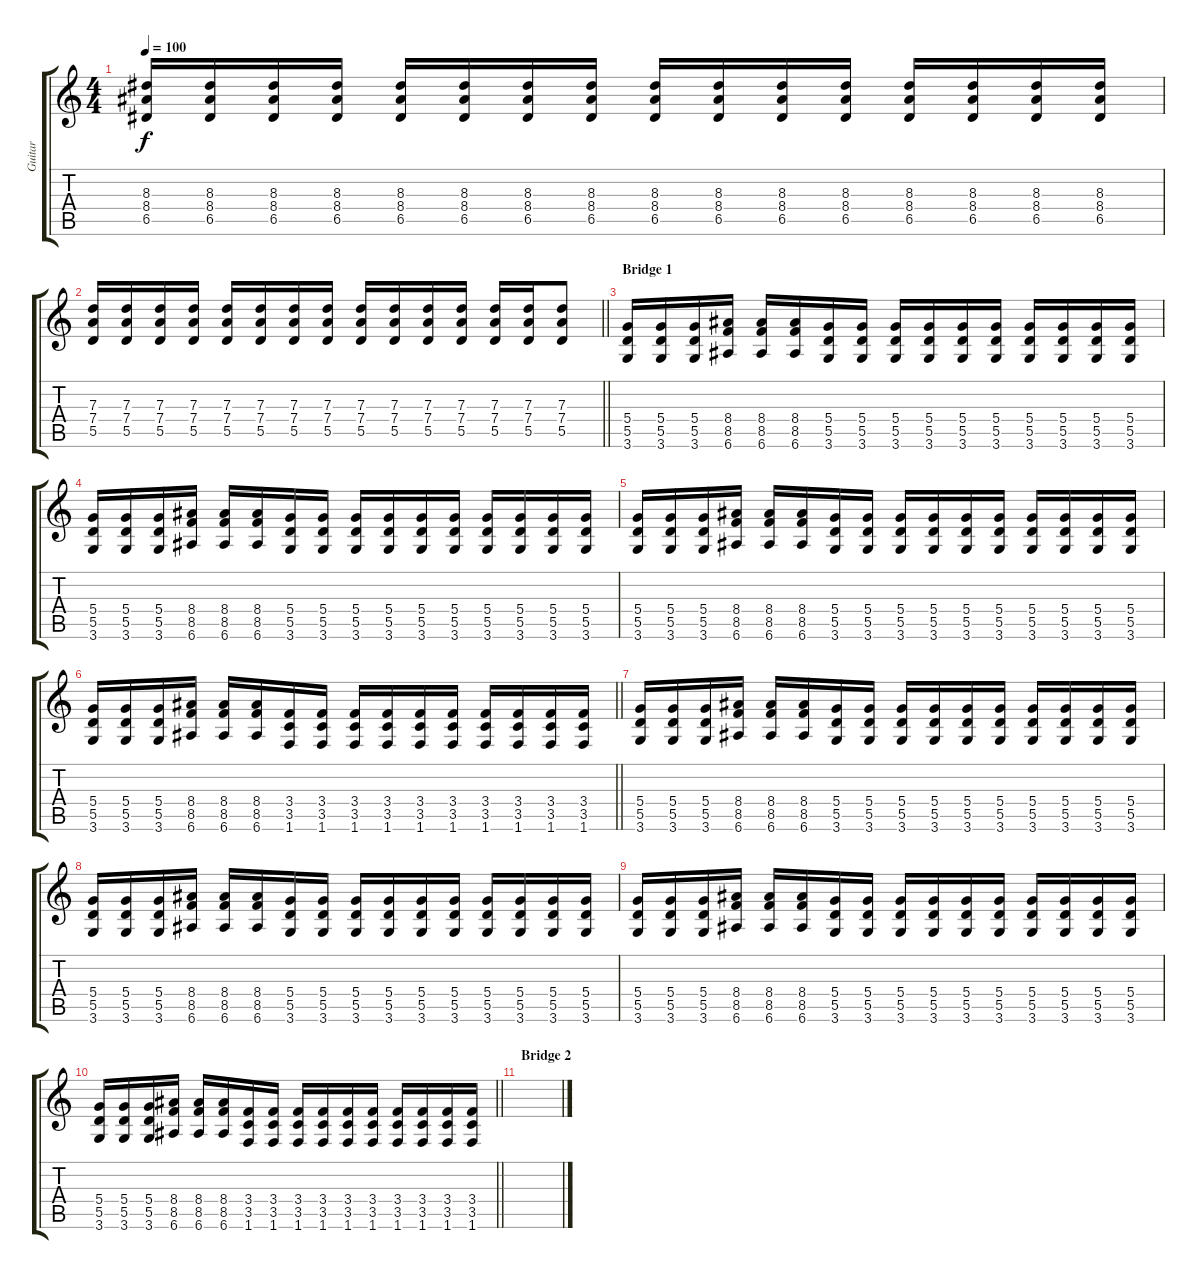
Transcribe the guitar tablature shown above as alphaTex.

\track ("Guitar" "Guitar") {instrument overdrivenguitar}
\staff {score tabs}
\tuning (E4 B3 G3 D3 A2 E2) {hide}
\ts (4 4)
\tempo 100
\clef g2
\ks c
(8.3 8.4 6.5).16{dy f} (8.3 8.4 6.5).16 (8.3 8.4 6.5).16 (8.3 8.4 6.5).16 (8.3 8.4 6.5).16 (8.3 8.4 6.5).16 (8.3 8.4 6.5).16 (8.3 8.4 6.5).16 (8.3 8.4 6.5).16 (8.3 8.4 6.5).16 (8.3 8.4 6.5).16 (8.3 8.4 6.5).16 (8.3 8.4 6.5).16 (8.3 8.4 6.5).16 (8.3 8.4 6.5).16 (8.3 8.4 6.5).16 |
\barLineRight lightlight
(7.3 7.4 5.5).16 (7.3 7.4 5.5).16 (7.3 7.4 5.5).16 (7.3 7.4 5.5).16 (7.3 7.4 5.5).16 (7.3 7.4 5.5).16 (7.3 7.4 5.5).16 (7.3 7.4 5.5).16 (7.3 7.4 5.5).16 (7.3 7.4 5.5).16 (7.3 7.4 5.5).16 (7.3 7.4 5.5).16 (7.3 7.4 5.5).16 (7.3 7.4 5.5).16 (7.3 7.4 5.5).8 |
\section ("" "Bridge 1")
(5.4 5.5 3.6).16 (5.4 5.5 3.6).16 (5.4 5.5 3.6).16 (8.4 8.5 6.6).16 (8.4 8.5 6.6).16 (8.4 8.5 6.6).16 (5.4 5.5 3.6).16 (5.4 5.5 3.6).16 (5.4 5.5 3.6).16 (5.4 5.5 3.6).16 (5.4 5.5 3.6).16 (5.4 5.5 3.6).16 (5.4 5.5 3.6).16 (5.4 5.5 3.6).16 (5.4 5.5 3.6).16 (5.4 5.5 3.6).16 |
(5.4 5.5 3.6).16 (5.4 5.5 3.6).16 (5.4 5.5 3.6).16 (8.4 8.5 6.6).16 (8.4 8.5 6.6).16 (8.4 8.5 6.6).16 (5.4 5.5 3.6).16 (5.4 5.5 3.6).16 (5.4 5.5 3.6).16 (5.4 5.5 3.6).16 (5.4 5.5 3.6).16 (5.4 5.5 3.6).16 (5.4 5.5 3.6).16 (5.4 5.5 3.6).16 (5.4 5.5 3.6).16 (5.4 5.5 3.6).16 |
(5.4 5.5 3.6).16 (5.4 5.5 3.6).16 (5.4 5.5 3.6).16 (8.4 8.5 6.6).16 (8.4 8.5 6.6).16 (8.4 8.5 6.6).16 (5.4 5.5 3.6).16 (5.4 5.5 3.6).16 (5.4 5.5 3.6).16 (5.4 5.5 3.6).16 (5.4 5.5 3.6).16 (5.4 5.5 3.6).16 (5.4 5.5 3.6).16 (5.4 5.5 3.6).16 (5.4 5.5 3.6).16 (5.4 5.5 3.6).16 |
\barLineRight lightlight
(5.4 5.5 3.6).16 (5.4 5.5 3.6).16 (5.4 5.5 3.6).16 (8.4 8.5 6.6).16 (8.4 8.5 6.6).16 (8.4 8.5 6.6).16 (3.4 3.5 1.6).16 (3.4 3.5 1.6).16 (3.4 3.5 1.6).16 (3.4 3.5 1.6).16 (3.4 3.5 1.6).16 (3.4 3.5 1.6).16 (3.4 3.5 1.6).16 (3.4 3.5 1.6).16 (3.4 3.5 1.6).16 (3.4 3.5 1.6).16 |
(5.4 5.5 3.6).16 (5.4 5.5 3.6).16 (5.4 5.5 3.6).16 (8.4 8.5 6.6).16 (8.4 8.5 6.6).16 (8.4 8.5 6.6).16 (5.4 5.5 3.6).16 (5.4 5.5 3.6).16 (5.4 5.5 3.6).16 (5.4 5.5 3.6).16 (5.4 5.5 3.6).16 (5.4 5.5 3.6).16 (5.4 5.5 3.6).16 (5.4 5.5 3.6).16 (5.4 5.5 3.6).16 (5.4 5.5 3.6).16 |
(5.4 5.5 3.6).16 (5.4 5.5 3.6).16 (5.4 5.5 3.6).16 (8.4 8.5 6.6).16 (8.4 8.5 6.6).16 (8.4 8.5 6.6).16 (5.4 5.5 3.6).16 (5.4 5.5 3.6).16 (5.4 5.5 3.6).16 (5.4 5.5 3.6).16 (5.4 5.5 3.6).16 (5.4 5.5 3.6).16 (5.4 5.5 3.6).16 (5.4 5.5 3.6).16 (5.4 5.5 3.6).16 (5.4 5.5 3.6).16 |
(5.4 5.5 3.6).16 (5.4 5.5 3.6).16 (5.4 5.5 3.6).16 (8.4 8.5 6.6).16 (8.4 8.5 6.6).16 (8.4 8.5 6.6).16 (5.4 5.5 3.6).16 (5.4 5.5 3.6).16 (5.4 5.5 3.6).16 (5.4 5.5 3.6).16 (5.4 5.5 3.6).16 (5.4 5.5 3.6).16 (5.4 5.5 3.6).16 (5.4 5.5 3.6).16 (5.4 5.5 3.6).16 (5.4 5.5 3.6).16 |
\barLineRight lightlight
(5.4 5.5 3.6).16 (5.4 5.5 3.6).16 (5.4 5.5 3.6).16 (8.4 8.5 6.6).16 (8.4 8.5 6.6).16 (8.4 8.5 6.6).16 (3.4 3.5 1.6).16 (3.4 3.5 1.6).16 (3.4 3.5 1.6).16 (3.4 3.5 1.6).16 (3.4 3.5 1.6).16 (3.4 3.5 1.6).16 (3.4 3.5 1.6).16 (3.4 3.5 1.6).16 (3.4 3.5 1.6).16 (3.4 3.5 1.6).16 |
\section ("" "Bridge 2")
